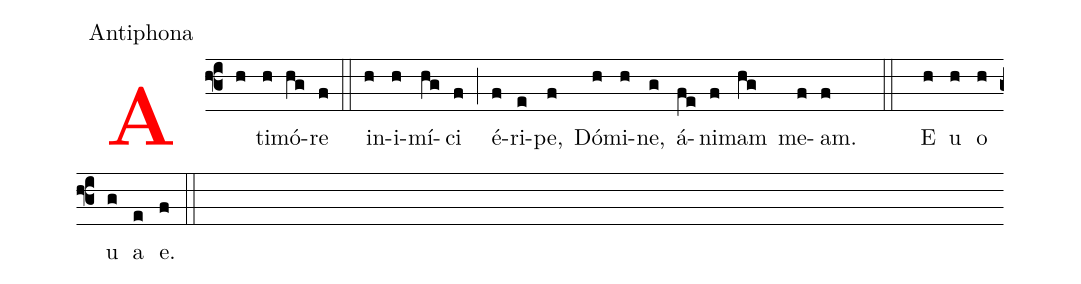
office-part: Antiphona;
%%
<v>\bf\textcolor{red}{A}</v>(f3h) ti(h)mó(hg)re(f) (::) in(h)i(h)mí(hg)ci(f) (;)
é(f)ri(e)pe,(f) Dó(h)mi(h)ne,(g) á(fe)ni(f)mam(hg) me(f)am.(f)  ( ::) E(h) u(h) o(h) u(g) a(e) e.(f) (::)
